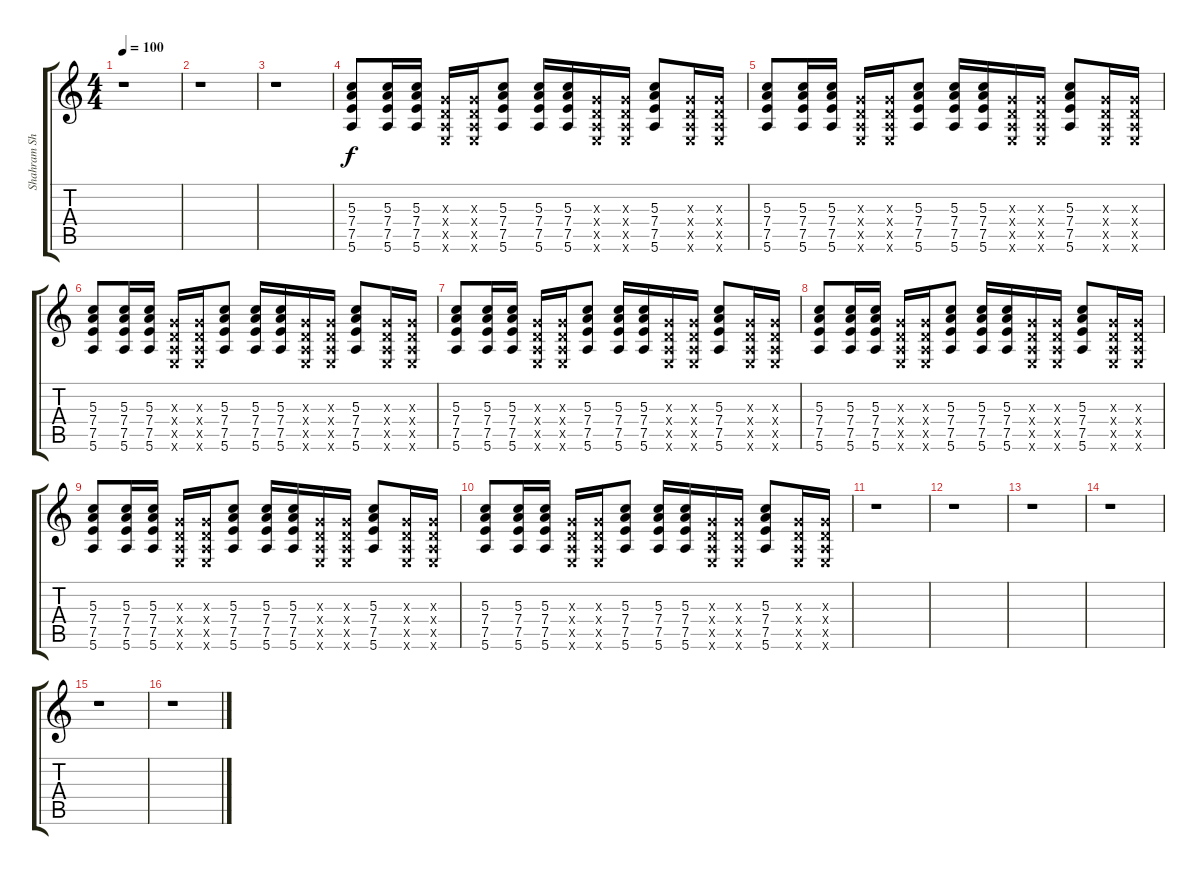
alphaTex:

\track ("Shahram Sherbaf" "Shahram Sh") {instrument overdrivenguitar}
\staff {score tabs}
\tuning (E4 B3 G3 D3 A2 E2) {hide}
\ts (4 4)
\tempo 100
\clef g2
\ks c
r.1{dy f instrument overdrivenguitar} |
r.1 |
r.1 |
(5.3 7.4 7.5 5.6).8 (5.3 7.4 7.5 5.6).16 (5.3 7.4 7.5 5.6).16 (0.3{x} 0.4{x} 0.5{x} 0.6{x}).16 (0.3{x} 0.4{x} 0.5{x} 0.6{x}).16 (5.3 7.4 7.5 5.6).8 (5.3 7.4 7.5 5.6).16 (5.3 7.4 7.5 5.6).16 (0.3{x} 0.4{x} 0.5{x} 0.6{x}).16 (0.3{x} 0.4{x} 0.5{x} 0.6{x}).16 (5.3 7.4 7.5 5.6).8 (0.3{x} 0.4{x} 0.5{x} 0.6{x}).16 (0.3{x} 0.4{x} 0.5{x} 0.6{x}).16 |
(5.3 7.4 7.5 5.6).8 (5.3 7.4 7.5 5.6).16 (5.3 7.4 7.5 5.6).16 (0.3{x} 0.4{x} 0.5{x} 0.6{x}).16 (0.3{x} 0.4{x} 0.5{x} 0.6{x}).16 (5.3 7.4 7.5 5.6).8 (5.3 7.4 7.5 5.6).16 (5.3 7.4 7.5 5.6).16 (0.3{x} 0.4{x} 0.5{x} 0.6{x}).16 (0.3{x} 0.4{x} 0.5{x} 0.6{x}).16 (5.3 7.4 7.5 5.6).8 (0.3{x} 0.4{x} 0.5{x} 0.6{x}).16 (0.3{x} 0.4{x} 0.5{x} 0.6{x}).16 |
(5.3 7.4 7.5 5.6).8 (5.3 7.4 7.5 5.6).16 (5.3 7.4 7.5 5.6).16 (0.3{x} 0.4{x} 0.5{x} 0.6{x}).16 (0.3{x} 0.4{x} 0.5{x} 0.6{x}).16 (5.3 7.4 7.5 5.6).8 (5.3 7.4 7.5 5.6).16 (5.3 7.4 7.5 5.6).16 (0.3{x} 0.4{x} 0.5{x} 0.6{x}).16 (0.3{x} 0.4{x} 0.5{x} 0.6{x}).16 (5.3 7.4 7.5 5.6).8 (0.3{x} 0.4{x} 0.5{x} 0.6{x}).16 (0.3{x} 0.4{x} 0.5{x} 0.6{x}).16 |
(5.3 7.4 7.5 5.6).8 (5.3 7.4 7.5 5.6).16 (5.3 7.4 7.5 5.6).16 (0.3{x} 0.4{x} 0.5{x} 0.6{x}).16 (0.3{x} 0.4{x} 0.5{x} 0.6{x}).16 (5.3 7.4 7.5 5.6).8 (5.3 7.4 7.5 5.6).16 (5.3 7.4 7.5 5.6).16 (0.3{x} 0.4{x} 0.5{x} 0.6{x}).16 (0.3{x} 0.4{x} 0.5{x} 0.6{x}).16 (5.3 7.4 7.5 5.6).8 (0.3{x} 0.4{x} 0.5{x} 0.6{x}).16 (0.3{x} 0.4{x} 0.5{x} 0.6{x}).16 |
(5.3 7.4 7.5 5.6).8 (5.3 7.4 7.5 5.6).16 (5.3 7.4 7.5 5.6).16 (0.3{x} 0.4{x} 0.5{x} 0.6{x}).16 (0.3{x} 0.4{x} 0.5{x} 0.6{x}).16 (5.3 7.4 7.5 5.6).8 (5.3 7.4 7.5 5.6).16 (5.3 7.4 7.5 5.6).16 (0.3{x} 0.4{x} 0.5{x} 0.6{x}).16 (0.3{x} 0.4{x} 0.5{x} 0.6{x}).16 (5.3 7.4 7.5 5.6).8 (0.3{x} 0.4{x} 0.5{x} 0.6{x}).16 (0.3{x} 0.4{x} 0.5{x} 0.6{x}).16 |
(5.3 7.4 7.5 5.6).8 (5.3 7.4 7.5 5.6).16 (5.3 7.4 7.5 5.6).16 (0.3{x} 0.4{x} 0.5{x} 0.6{x}).16 (0.3{x} 0.4{x} 0.5{x} 0.6{x}).16 (5.3 7.4 7.5 5.6).8 (5.3 7.4 7.5 5.6).16 (5.3 7.4 7.5 5.6).16 (0.3{x} 0.4{x} 0.5{x} 0.6{x}).16 (0.3{x} 0.4{x} 0.5{x} 0.6{x}).16 (5.3 7.4 7.5 5.6).8 (0.3{x} 0.4{x} 0.5{x} 0.6{x}).16 (0.3{x} 0.4{x} 0.5{x} 0.6{x}).16 |
(5.3 7.4 7.5 5.6).8 (5.3 7.4 7.5 5.6).16 (5.3 7.4 7.5 5.6).16 (0.3{x} 0.4{x} 0.5{x} 0.6{x}).16 (0.3{x} 0.4{x} 0.5{x} 0.6{x}).16 (5.3 7.4 7.5 5.6).8 (5.3 7.4 7.5 5.6).16 (5.3 7.4 7.5 5.6).16 (0.3{x} 0.4{x} 0.5{x} 0.6{x}).16 (0.3{x} 0.4{x} 0.5{x} 0.6{x}).16 (5.3 7.4 7.5 5.6).8 (0.3{x} 0.4{x} 0.5{x} 0.6{x}).16 (0.3{x} 0.4{x} 0.5{x} 0.6{x}).16 |
r.1 |
r.1 |
r.1 |
r.1 |
r.1 |
r.1
